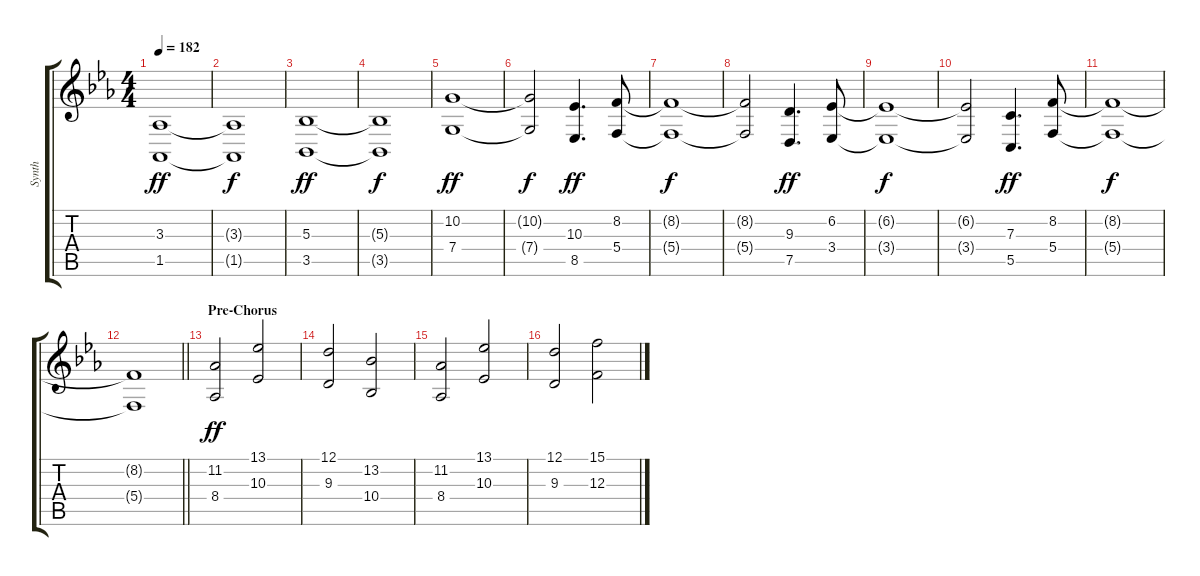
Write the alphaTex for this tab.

\track ("Synth" "Synth") {instrument stringensemble1}
\staff {score tabs}
\tuning (D4 A3 F3 C3 G2 C2) {hide}
\ts (4 4)
\tempo 182
\clef g2
\ks eb
(3.3 1.5).1{dy ff} |
(3.3{t} 1.5{t}).1{dy f} |
(5.3 3.5).1{dy ff} |
(5.3{t} 3.5{t}).1{dy f} |
(10.2 7.4).1{dy ff} |
(10.2{t} 7.4{t}).2{dy f} (10.3 8.5).4{d dy ff} (8.2 5.4).8 |
(8.2{t} 5.4{t}).1{dy f} |
(8.2{t} 5.4{t}).2 (9.3 7.5).4{d dy ff} (6.2 3.4).8 |
(6.2{t} 3.4{t}).1{dy f} |
(6.2{t} 3.4{t}).2 (7.3 5.5).4{d dy ff} (8.2 5.4).8 |
(8.2{t} 5.4{t}).1{dy f} |
\barLineRight lightlight
(8.2{t} 5.4{t}).1 |
\section ("" "Pre-Chorus")
(11.2 8.4).2{dy ff} (13.1 10.3).2 |
(12.1 9.3).2 (13.2 10.4).2 |
(11.2 8.4).2 (13.1 10.3).2 |
(12.1 9.3).2 (15.1 12.3).2
